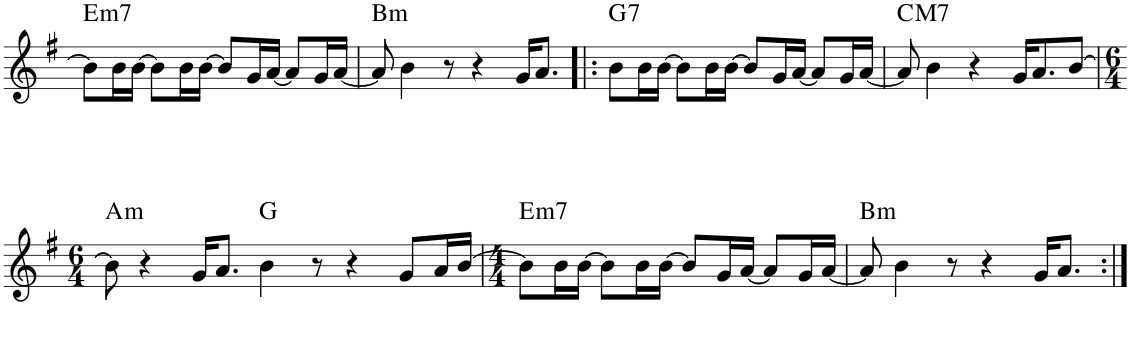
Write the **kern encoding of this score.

**kern	**harte
*part1	*part1
*staff1	*
*I"Piano	*
*I'Pno.	*
!!LO:PB:g=z
*clefG2	*
*k[f#]	*
*M4/4	*
=32	=32
!	!LO:H:kt=m7
8b\L]	E:min7
16b\L	.
[16b\JJ	.
8b\L]	.
16b\L	.
[16b\JJ	.
8b/L]	.
16g/L	.
[16a/JJ	.
8a/L]	.
16g/L	.
[16a/JJ	.
=33	=33
!	!LO:H:kt=m
8a/]	B:min
4b\	.
8r	.
4r	.
16g/KL	.
8.a/J	.
=34!|:	=34!|:
!	!LO:H:kt=7
8b\L	G:7
16b\L	.
[16b\JJ	.
8b\L]	.
16b\L	.
[16b\JJ	.
8b/L]	.
16g/L	.
[16a/JJ	.
8a/L]	.
16g/L	.
[16a/JJ	.
=35	=35
!	!LO:H:kt=M7
8a/]	C:maj7
4b\	.
4r	.
16g/KL	.
8.a/	.
[8b/J	.
!!LO:LB:g=z
=36	=36
*M6/4	*
!	!LO:H:kt=m
8b\]	A:min
4r	.
16g/KL	.
8.a/J	.
4b\	G:maj
8r	.
4r	.
8g/L	.
16a/L	.
[16b/JJ	.
=37	=37
*M4/4	*
!	!LO:H:kt=m7
8b\L]	E:min7
16b\L	.
[16b\JJ	.
8b\L]	.
16b\L	.
[16b\JJ	.
8b/L]	.
16g/L	.
[16a/JJ	.
8a/L]	.
16g/L	.
[16a/JJ	.
=38	=38
!	!LO:H:kt=m
8a/]	B:min
4b\	.
8r	.
4r	.
16g/KL	.
8.a/J	.
=:|!	=:|!
*-	*-
